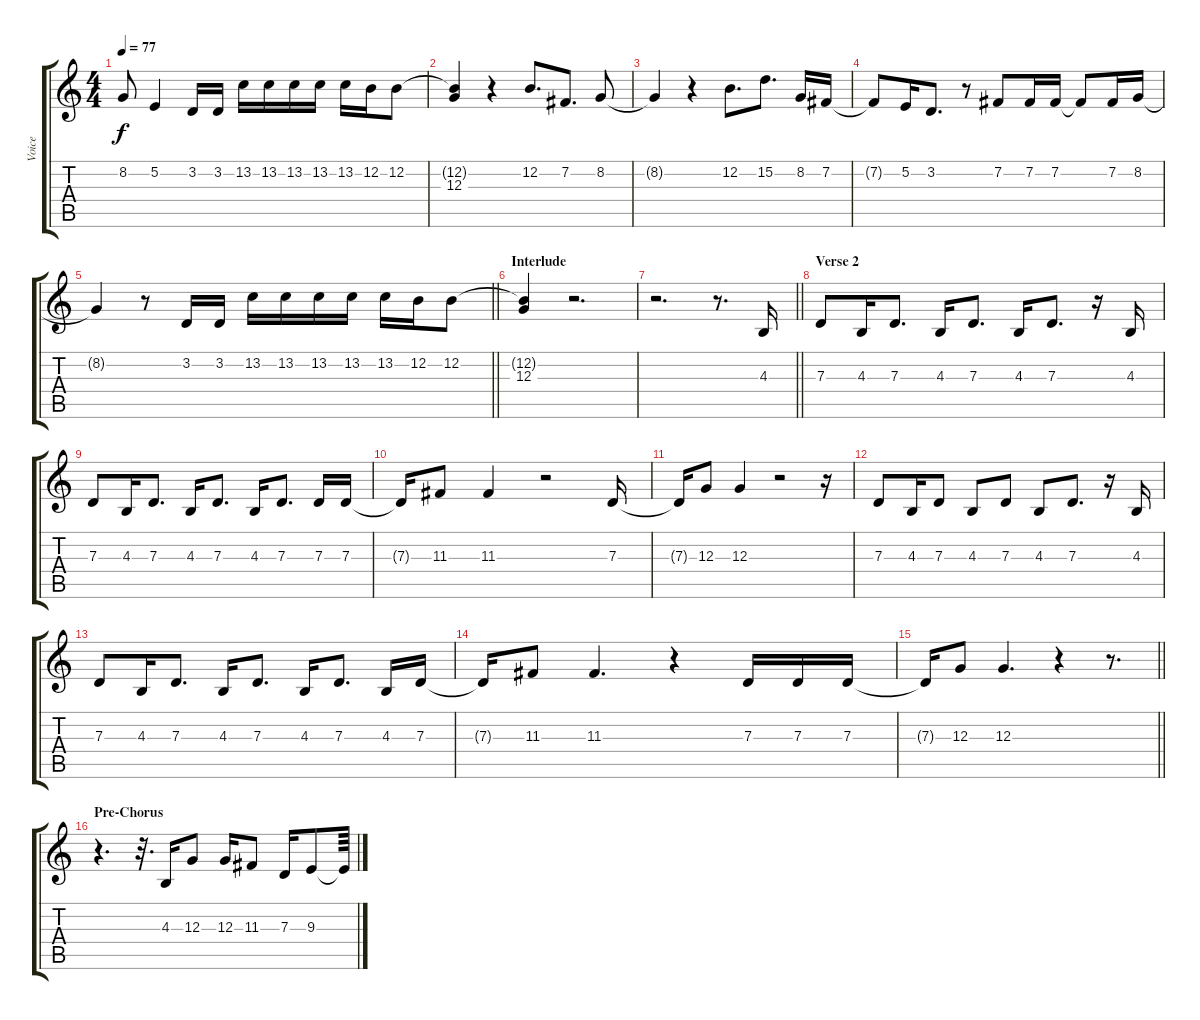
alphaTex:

\track ("Voice" "Voice") {instrument clarinet}
\staff {score tabs}
\tuning (E4 B3 G3 D3 A2 E2) {hide}
\ts (4 4)
\tempo 77
\clef g2
\ks c
8.2{t}.8{dy f} 5.2.4 3.2.16 3.2.16 13.2.16 13.2.16 13.2.16 13.2.16 13.2.16 12.2.16 12.2.8 |
(12.2{t} 12.3).4 r.4 12.2.8{d} 7.2.8{d} 8.2.8 |
8.2{t}.4 r.4 12.2.8{d} 15.2.8{d} 8.2.16 7.2.16 |
7.2{t}.8 5.2.16 3.2.8{d} r.8 7.2.8 7.2.16 7.2.16 7.2{t}.8 7.2.16 8.2.16 |
\barLineRight lightlight
8.2{t}.4 r.8 3.2.16 3.2.16 13.2.16 13.2.16 13.2.16 13.2.16 13.2.16 12.2.16 12.2.8 |
\section ("" "Interlude")
(12.2{t} 12.3).4 r.2{d} |
\barLineRight lightlight
r.2{d} r.8{d} 4.3.16 |
\section ("" "Verse 2")
7.3.8 4.3.16 7.3.8{d} 4.3.16 7.3.8{d} 4.3.16 7.3.8{d} r.16 4.3.16 |
7.3.8 4.3.16 7.3.8{d} 4.3.16 7.3.8{d} 4.3.16 7.3.8{d} 7.3.16 7.3.16 |
7.3{t}.16 11.3.8 11.3.4 r.2 7.3.16 |
7.3{t}.16 12.3.8 12.3.4 r.2 r.16 |
7.3.8 4.3.16 7.3.8 4.3.8 7.3.8 4.3.8 7.3.8{d} r.16 4.3.16 |
7.3.8 4.3.16 7.3.8{d} 4.3.16 7.3.8{d} 4.3.16 7.3.8{d} 4.3.16 7.3.16 |
7.3{t}.16 11.3.8 11.3.4{d} r.4 7.3.16 7.3.16 7.3.16 |
\barLineRight lightlight
7.3{t}.16 12.3.8 12.3.4{d} r.4 r.8{d} |
\section ("" "Pre-Chorus")
r.4{d} r.32{d} 4.3.16 12.3.8 12.3.16 11.3.8 7.3.16 9.3.8 9.3{t}.64
